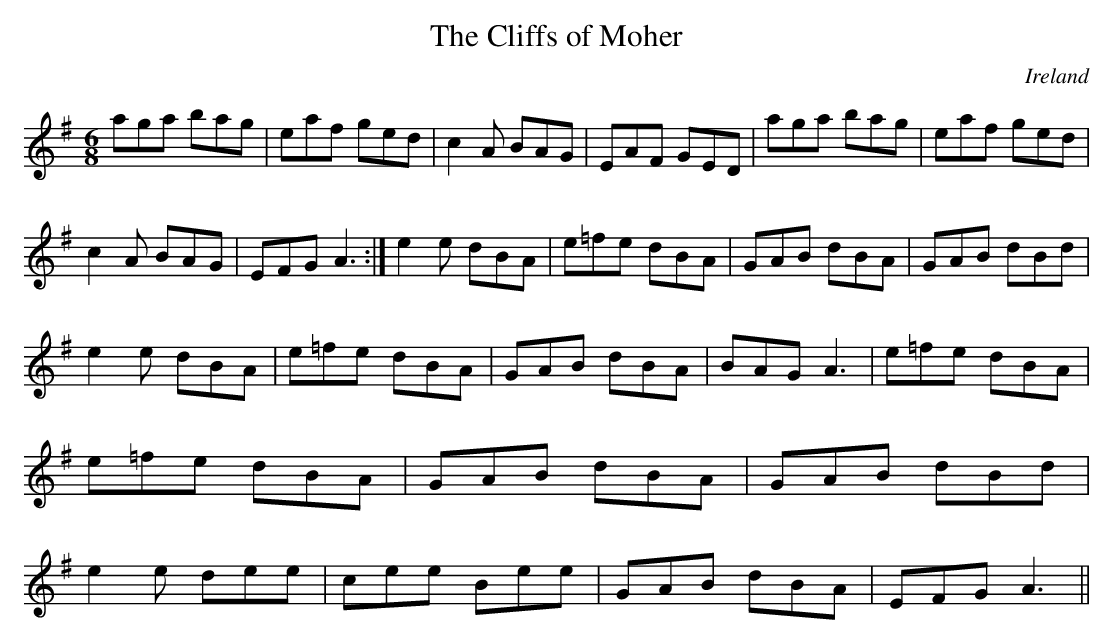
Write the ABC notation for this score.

X:1
T:Cliffs of Moher, The
O:Ireland
M:6/8
K:ADor
aga bag|eaf ged|c2A BAG|EAF GED|\
aga bag|eaf ged|
c2A BAG|EFG A3:|\
e2e dBA|e=fe dBA|GAB dBA|GAB dBd|
e2e dBA|e=fe dBA|GAB dBA|BAG A3|\
e=fe dBA|e=fe dBA|GAB dBA|GAB dBd|\
e2e dee|cee Bee|GAB dBA|EFG A3||
